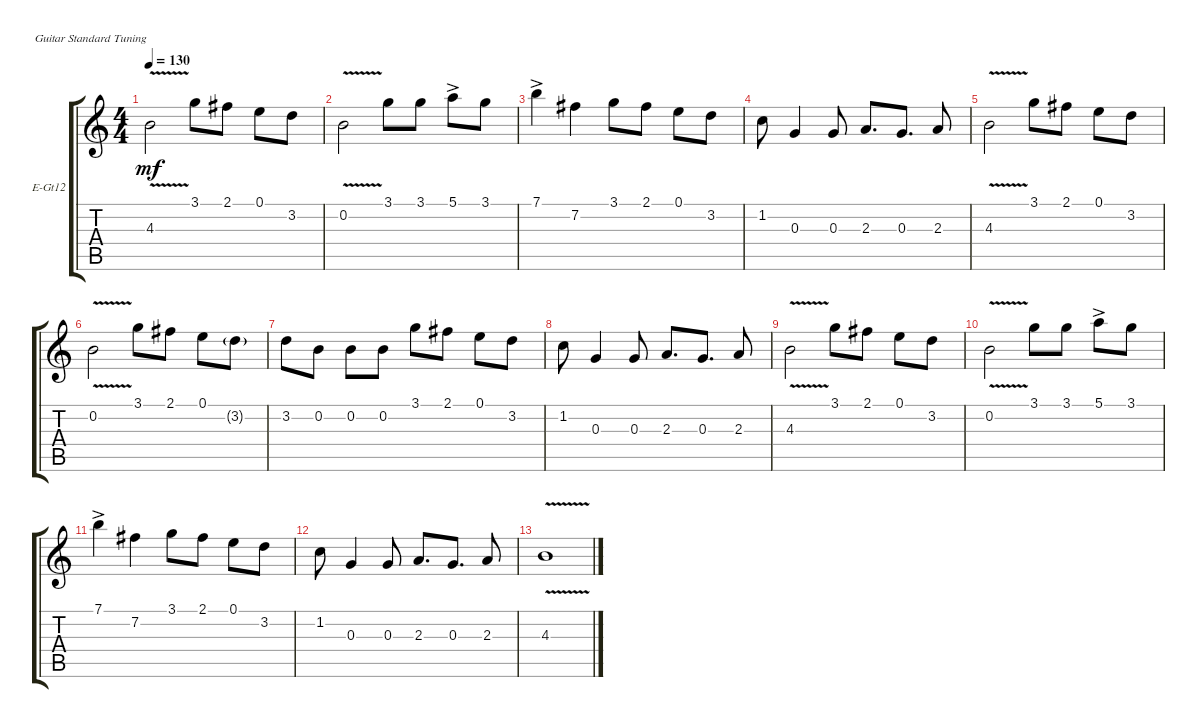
\defaultSystemsLayout 4
\bracketExtendMode groupsimilarinstruments
\firstSystemTrackNameOrientation horizontal
\otherSystemsTrackNameOrientation horizontal
\track ("12 St. Electric Guitar" "E-Gt12") {instrument electricguitarclean}
\staff {score tabs}
\tuning (E4 B3 G3 D3 A2 E2)
\ts (4 4)
\tempo 130
\clef g2
\ks c
4.3{v}.2{dy mf} 3.1.8 2.1.8 0.1.8 3.2.8 |
0.2{v}.2 3.1.8 3.1.8 5.1{ac}.8 3.1.8 |
7.1{ac}.4 7.2.4 3.1.8 2.1.8 0.1.8 3.2.8 |
1.2.8 0.3.4 0.3.8 2.3.8{d} 0.3.8{d} 2.3.8 |
4.3{v}.2 3.1.8 2.1.8 0.1.8 3.2.8 |
0.2{v}.2 3.1.8 2.1.8 0.1.8 3.2{g}.8 |
3.2.8 0.2.8 0.2.8 0.2.8 3.1.8 2.1.8 0.1.8 3.2.8 |
1.2.8 0.3.4 0.3.8 2.3.8{d} 0.3.8{d} 2.3.8 |
4.3{v}.2 3.1.8 2.1.8 0.1.8 3.2.8 |
0.2{v}.2 3.1.8 3.1.8 5.1{ac}.8 3.1.8 |
7.1{ac}.4 7.2.4 3.1.8 2.1.8 0.1.8 3.2.8 |
1.2.8 0.3.4 0.3.8 2.3.8{d} 0.3.8{d} 2.3.8 |
4.3{v}.1
